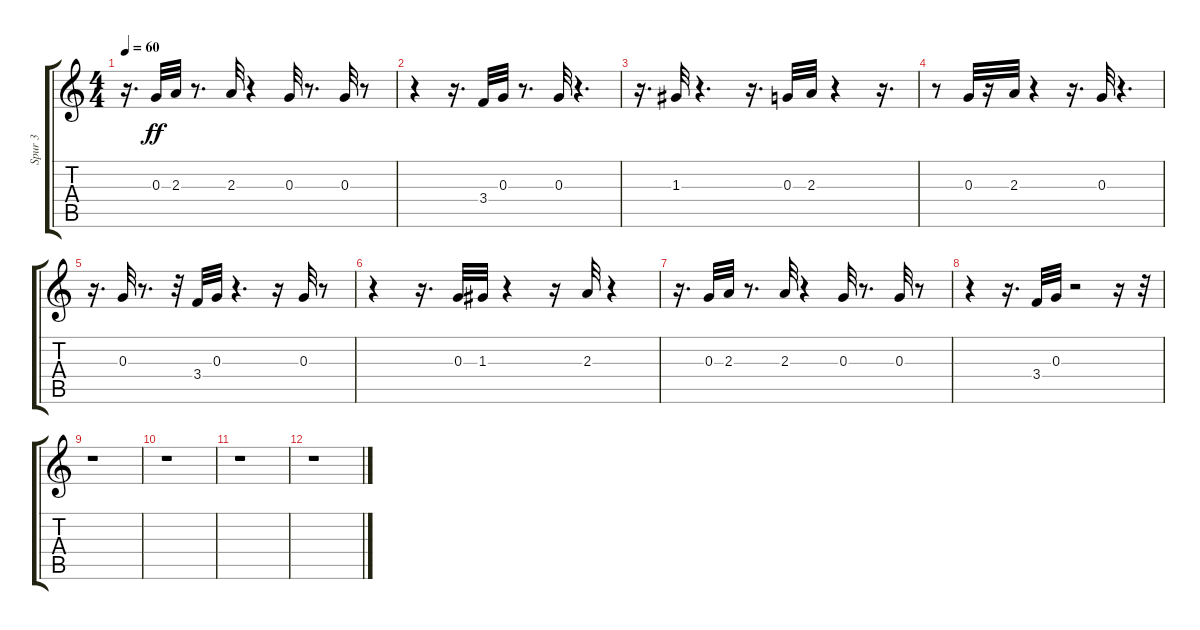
\track ("Spur 3" "Spur 3") {instrument electricguitarmuted}
\staff {score tabs}
\tuning (E4 B3 G3 D3 A2 E2) {hide}
\ts (4 4)
\tempo 60
\clef g2
\ks c
r.16{d dy ff} 0.3.32 2.3.32 r.8{d} 2.3.32 r.4 0.3.32 r.8{d} 0.3.32 r.8 |
r.4 r.16{d} 3.4.32 0.3.32 r.8{d} 0.3.32 r.4{d} |
r.16{d} 1.3.32 r.4{d} r.16{d} 0.3.32 2.3.32 r.4 r.16{d} |
r.8 0.3.32 r.16 2.3.32 r.4 r.16{d} 0.3.32 r.4{d} |
r.16{d} 0.3.32 r.8{d} r.32 3.4.32 0.3.32 r.4{d} r.16 0.3.32 r.8 |
r.4 r.16{d} 0.3.32 1.3.32 r.4 r.16 2.3.32 r.4 |
r.16{d} 0.3.32 2.3.32 r.8{d} 2.3.32 r.4 0.3.32 r.8{d} 0.3.32 r.8 |
r.4 r.16{d} 3.4.32 0.3.32 r.2 r.16 r.32 |
r.1 |
r.1 |
r.1 |
r.1
